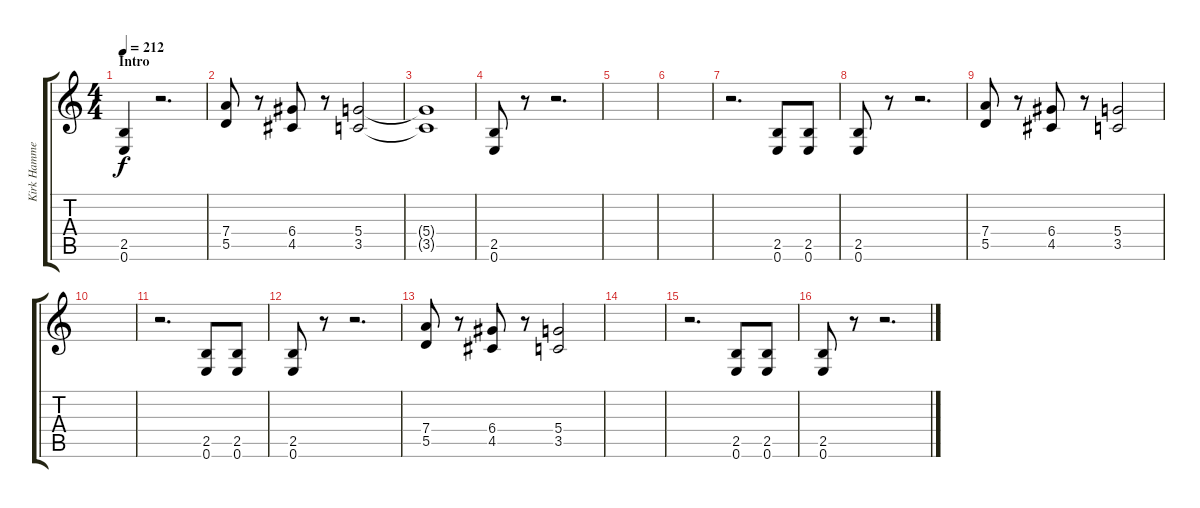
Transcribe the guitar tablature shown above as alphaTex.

\track ("Kirk Hammet (Lead Guitar)" "Kirk Hamme") {instrument overdrivenguitar}
\staff {score tabs}
\tuning (E4 B3 G3 D3 A2 E2) {hide}
\ts (4 4)
\section ("" "Intro")
\tempo 212
\clef g2
\ks c
(2.5 0.6).4{dy f instrument overdrivenguitar} r.2{d} |
(7.4 5.5).8 r.8 (6.4 4.5).8 r.8 (5.4 3.5).2 |
(5.4{t} 3.5{t}).1 |
\section ("" "")
(2.5 0.6).8 r.8 r.2{d} |
|
|
r.2{d} (2.5 0.6).8 (2.5 0.6).8 |
(2.5 0.6).8 r.8 r.2{d} |
(7.4 5.5).8 r.8 (6.4 4.5).8 r.8 (5.4 3.5).2 |
|
r.2{d} (2.5 0.6).8 (2.5 0.6).8 |
(2.5 0.6).8 r.8 r.2{d} |
(7.4 5.5).8 r.8 (6.4 4.5).8 r.8 (5.4 3.5).2 |
|
r.2{d} (2.5 0.6).8 (2.5 0.6).8 |
(2.5 0.6).8 r.8 r.2{d}
